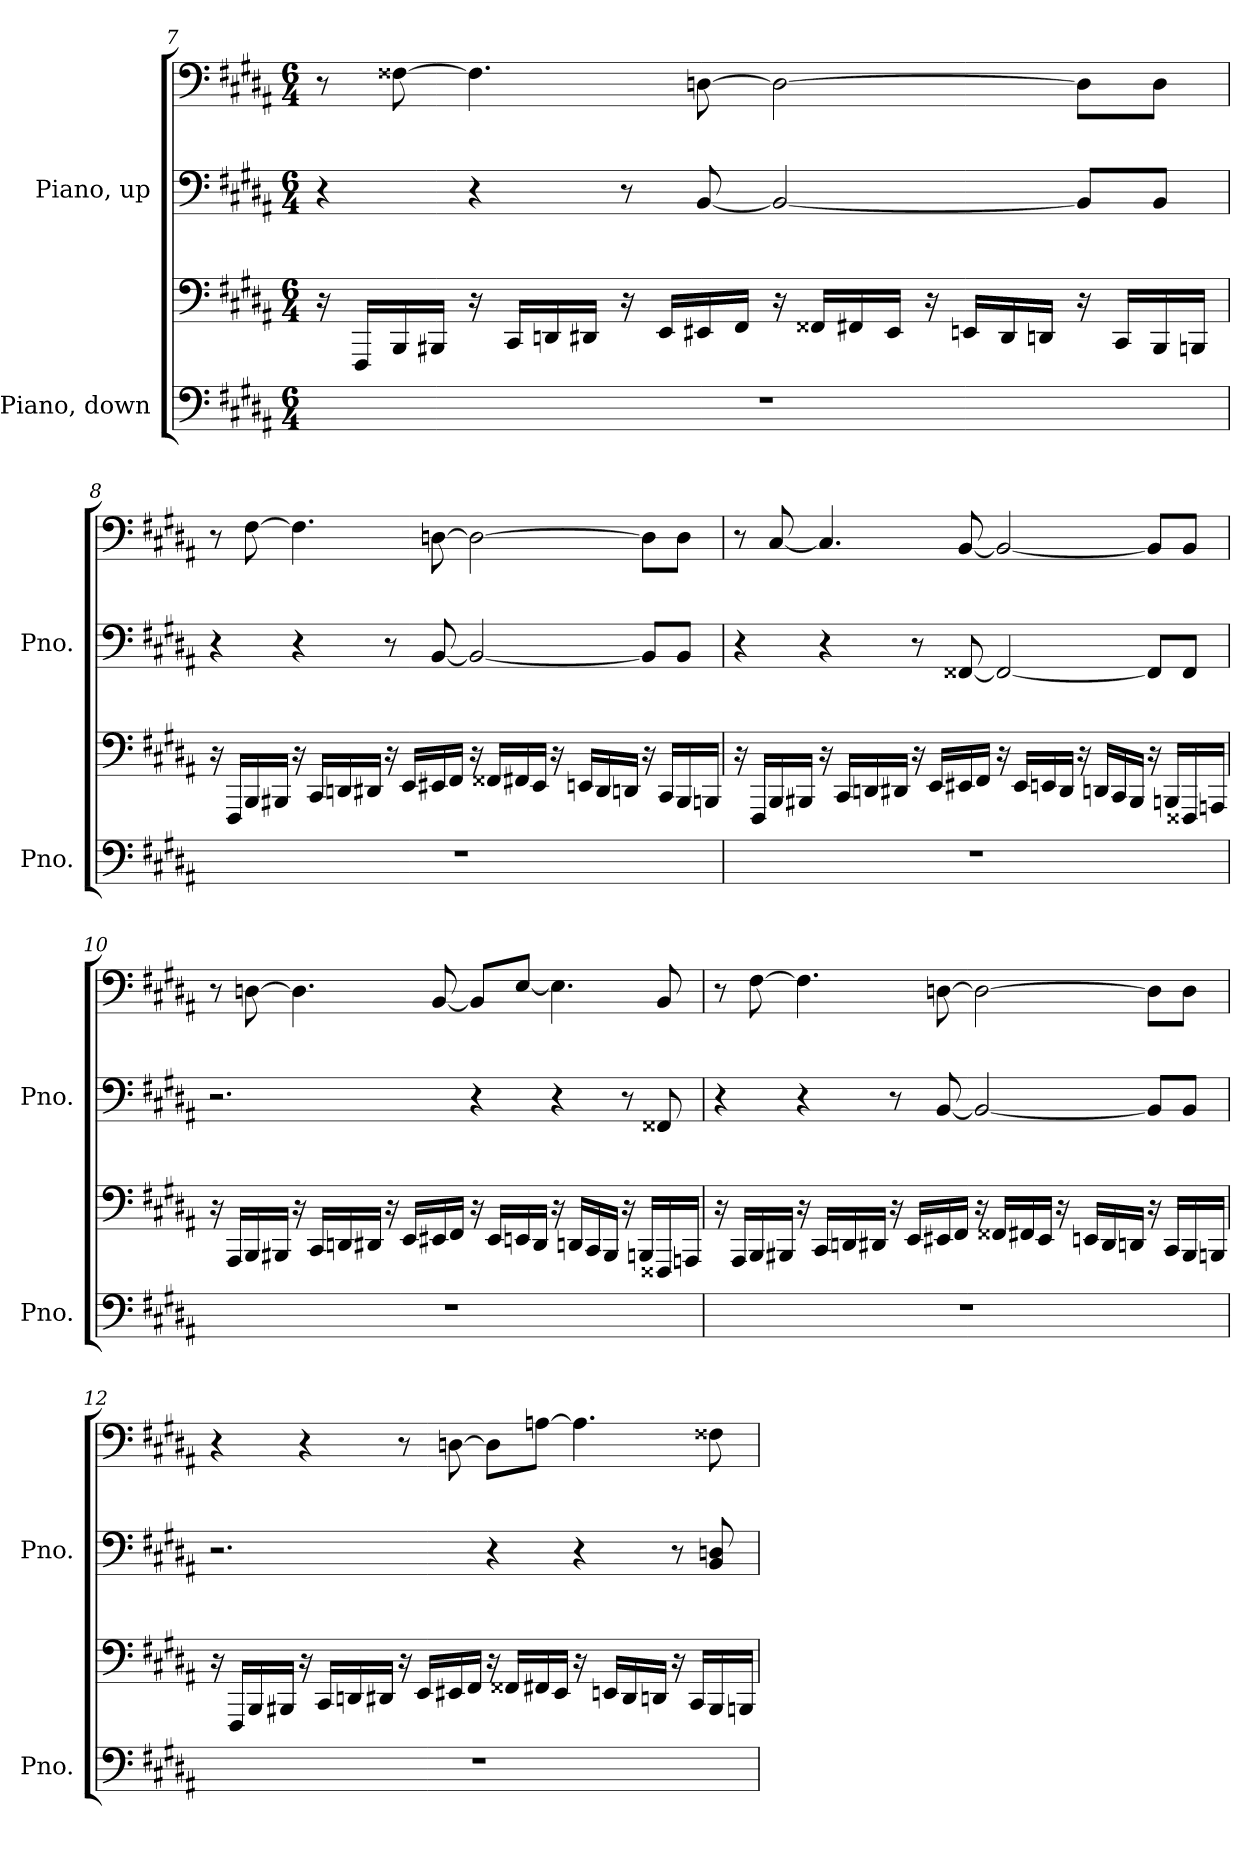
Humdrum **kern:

**kern	**kern	**kern	**kern
*part2	*part2	*part1	*part1
*staff4	*staff3	*staff2	*staff1
*I"Piano, down	*	*I"Piano, up	*
*I'Pno.	*	*I'Pno.	*
!!LO:PB:g=z
*clefF4	*clefF4	*clefF4	*clefF4
*k[f#c#g#d#a#]	*k[f#c#g#d#a#]	*k[f#c#g#d#a#]	*k[f#c#g#d#a#]
*M6/4	*M6/4	*M6/4	*M6/4
=7	=7	=7	=7
1.r	16r	4r	8r
.	16FFF#/LL	.	.
.	16BBB/	.	[8F##X\
.	16BBB#X/JJ	.	.
.	16r	4r	4.F##\]
.	16CC#/LL	.	.
.	16DDn/	.	.
.	16DD#X/JJ	.	.
.	16r	8r	.
.	16EE/LL	.	.
.	16EE#X/	[8BB/	[8Dn\
.	16FF#/JJ	.	.
.	16r	2BB/_	2D\_
.	16FF##X/LL	.	.
.	16FF#X/	.	.
.	16EE#/JJ	.	.
.	16r	.	.
.	16EEn/LL	.	.
.	16DD#/	.	.
.	16DDn/JJ	.	.
.	16r	8BB/L]	8D\L]
.	16CC#/LL	.	.
.	16BBB#/	8BB/J	8D\J
.	16BBBn/JJ	.	.
!!LO:LB:g=z
=8	=8	=8	=8
1.r	16r	4r	8r
.	16FFF#/LL	.	.
.	16BBB/	.	[8F#\
.	16BBB#X/JJ	.	.
.	16r	4r	4.F#\]
.	16CC#/LL	.	.
.	16DDn/	.	.
.	16DD#X/JJ	.	.
.	16r	8r	.
.	16EE/LL	.	.
.	16EE#X/	[8BB/	[8Dn\
.	16FF#/JJ	.	.
.	16r	2BB/_	2D\_
.	16FF##X/LL	.	.
.	16FF#X/	.	.
.	16EE#/JJ	.	.
.	16r	.	.
.	16EEn/LL	.	.
.	16DD#/	.	.
.	16DDn/JJ	.	.
.	16r	8BB/L]	8D\L]
.	16CC#/LL	.	.
.	16BBB#/	8BB/J	8D\J
.	16BBBn/JJ	.	.
!!LO:LB:g=z
=9	=9	=9	=9
1.r	16r	4r	8r
.	16FFF#/LL	.	.
.	16BBB/	.	[8C#/
.	16BBB#X/JJ	.	.
.	16r	4r	4.C#/]
.	16CC#/LL	.	.
.	16DDn/	.	.
.	16DD#X/JJ	.	.
.	16r	8r	.
.	16EE/LL	.	.
.	16EE#X/	[8FF##X/	[8BB/
.	16FF#/JJ	.	.
.	16r	2FF##/_	2BB/_
.	16EE#/LL	.	.
.	16EEn/	.	.
.	16DD#/JJ	.	.
.	16r	.	.
.	16DDn/LL	.	.
.	16CC#/	.	.
.	16BBB#/JJ	.	.
.	16r	8FF##/L]	8BB/L]
.	16BBBn/LL	.	.
.	16FFF##X/	8FF##/J	8BB/J
.	16AAAn/JJ	.	.
!!LO:PB:g=z
=10	=10	=10	=10
1.r	16r	2.r	8r
.	16AAA#/LL	.	.
.	16BBB/	.	[8Dn\
.	16BBB#X/JJ	.	.
.	16r	.	4.D\]
.	16CC#/LL	.	.
.	16DDn/	.	.
.	16DD#X/JJ	.	.
.	16r	.	.
.	16EE/LL	.	.
.	16EE#X/	.	[8BB/
.	16FF#/JJ	.	.
.	16r	4r	8BB/L]
.	16EE#/LL	.	.
.	16EEn/	.	[8E/J
.	16DD#/JJ	.	.
.	16r	4r	4.E\]
.	16DDn/LL	.	.
.	16CC#/	.	.
.	16BBB#/JJ	.	.
.	16r	8r	.
.	16BBBn/LL	.	.
.	16FFF##X/	8FF##X/	8BB/
.	16AAAn/JJ	.	.
!!LO:LB:g=z
=11	=11	=11	=11
1.r	16r	4r	8r
.	16AAA#/LL	.	.
.	16BBB/	.	[8F#\
.	16BBB#X/JJ	.	.
.	16r	4r	4.F#\]
.	16CC#/LL	.	.
.	16DDn/	.	.
.	16DD#X/JJ	.	.
.	16r	8r	.
.	16EE/LL	.	.
.	16EE#X/	[8BB/	[8Dn\
.	16FF#/JJ	.	.
.	16r	2BB/_	2D\_
.	16FF##X/LL	.	.
.	16FF#X/	.	.
.	16EE#/JJ	.	.
.	16r	.	.
.	16EEn/LL	.	.
.	16DD#/	.	.
.	16DDn/JJ	.	.
.	16r	8BB/L]	8D\L]
.	16CC#/LL	.	.
.	16BBB#/	8BB/J	8D\J
.	16BBBn/JJ	.	.
!!LO:LB:g=z
=12	=12	=12	=12
1.r	16r	2.r	4r
.	16FFF#/LL	.	.
.	16BBB/	.	.
.	16BBB#X/JJ	.	.
.	16r	.	4r
.	16CC#/LL	.	.
.	16DDn/	.	.
.	16DD#X/JJ	.	.
.	16r	.	8r
.	16EE/LL	.	.
.	16EE#X/	.	[8Dn\
.	16FF#/JJ	.	.
.	16r	4r	8D\L]
.	16FF##X/LL	.	.
.	16FF#X/	.	[8An\J
.	16EE#/JJ	.	.
.	16r	4r	4.A\]
.	16EEn/LL	.	.
.	16DD#/	.	.
.	16DDn/JJ	.	.
.	16r	8r	.
.	16CC#/LL	.	.
.	16BBB#/	8BB/ 8Dn/	8F##X\
.	16BBBn/JJ	.	.
=	=	=	=
*-	*-	*-	*-
